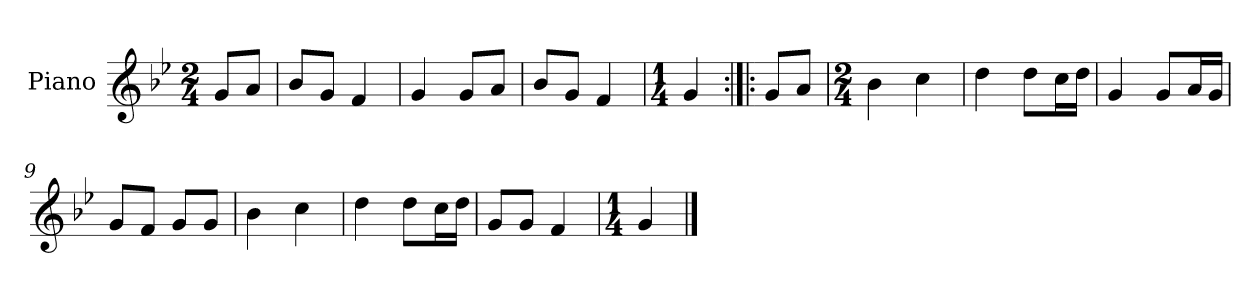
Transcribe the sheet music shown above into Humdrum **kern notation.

**kern
*part1
*staff1
*I"Piano
*I'Pno.
*clefG2
*k[b-e-]
*M2/4
=
8g/L
8a/J
=1
8b-/L
8g/J
4f/
=2
4g/
8g/L
8a/J
=3
8b-/L
8g/J
4f/
=4
*M1/4
4g/
=5:|!|:
8g/L
8a/J
=6
*M2/4
4b-\
4cc\
=7
4dd\
8dd\L
16cc\L
16dd\JJ
=8
4g/
8g/L
16a/L
16g/JJ
=9
8g/L
8f/J
8g/L
8g/J
=10
4b-\
4cc\
!!LO:LB:g=z
=11
4dd\
8dd\L
16cc\L
16dd\JJ
=12
8g/L
8g/J
4f/
=13
*M1/4
4g/
==
*-
